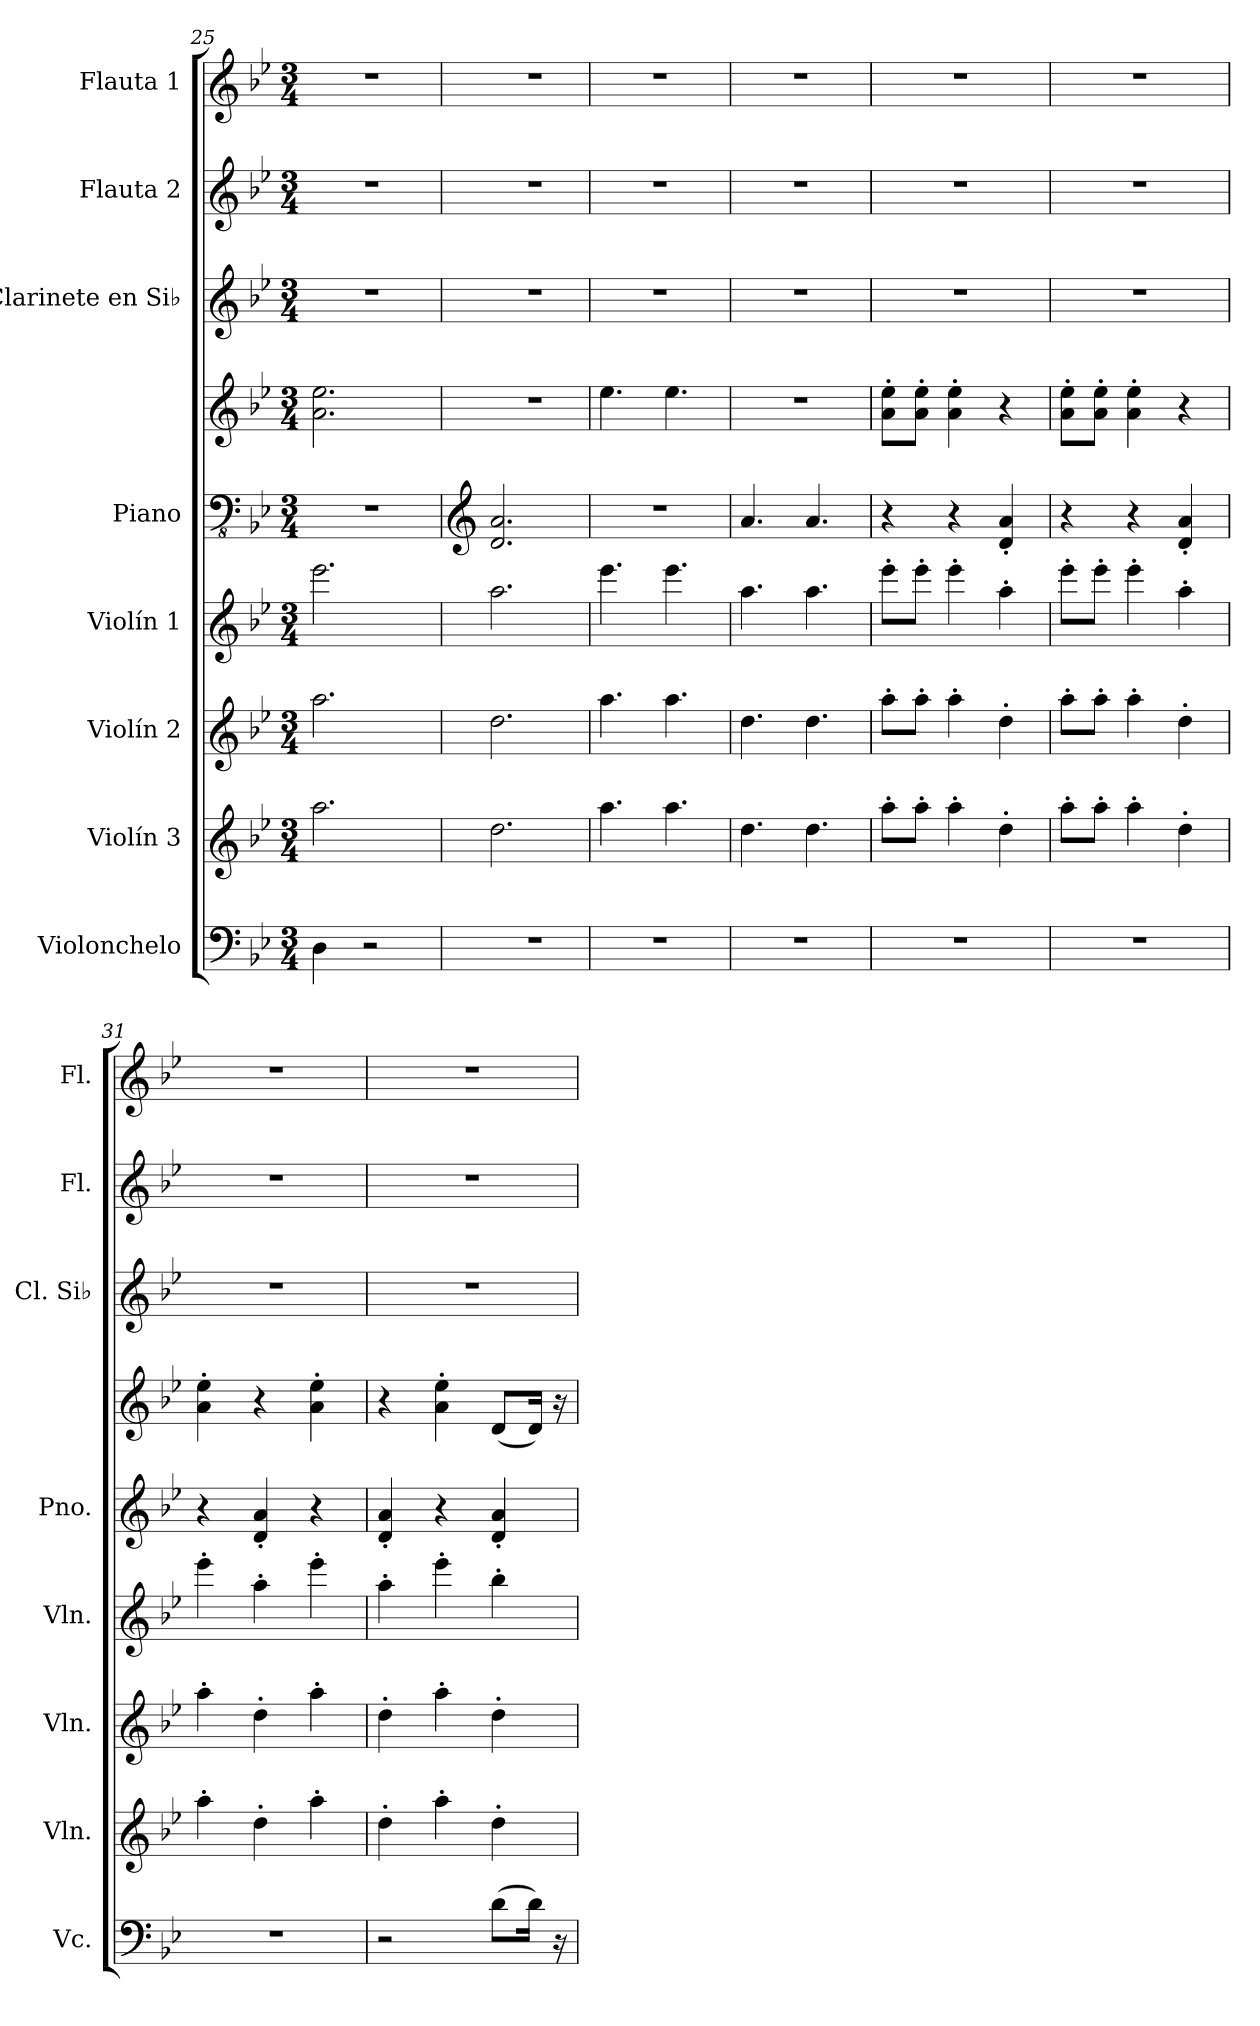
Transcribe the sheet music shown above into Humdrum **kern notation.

**kern	**kern	**kern	**kern	**kern	**kern	**kern	**kern	**kern
*part8	*part7	*part6	*part5	*part4	*part4	*part3	*part2	*part1
*staff9	*staff8	*staff7	*staff6	*staff5	*staff4	*staff3	*staff2	*staff1
*I"Violonchelo	*I"Violín 3	*I"Violín 2	*I"Violín 1	*I"Piano	*	*I"Clarinete en Si♭	*I"Flauta 2	*I"Flauta 1
*I'Vc.	*I'Vln.	*I'Vln.	*I'Vln.	*I'Pno.	*	*I'Cl. Si♭	*I'Fl.	*I'Fl.
*clefF4	*clefG2	*clefG2	*clefG2	*clefFv4	*clefG2	*clefG2	*clefG2	*clefG2
*	*	*	*	*	*	*ITrd1c2	*	*
*k[b-e-]	*k[b-e-]	*k[b-e-]	*k[b-e-]	*k[b-e-]	*k[b-e-]	*k[b-e-a-d-]	*k[b-e-]	*k[b-e-]
*M3/4	*M3/4	*M3/4	*M3/4	*M3/4	*M3/4	*M3/4	*M3/4	*M3/4
=25	=25	=25	=25	=25	=25	=25	=25	=25
4D\	2.aa\	2.aa\	2.eee-\	2.r	2.a\ 2.ee-\	2.r	2.r	2.r
2r	.	.	.	.	.	.	.	.
=26	=26	=26	=26	=26	=26	=26	=26	=26
*	*	*	*	*clefG2	*	*	*	*
2.r	2.dd\	2.dd\	2.aa\	2.d/ 2.a/	2.r	2.r	2.r	2.r
=27	=27	=27	=27	=27	=27	=27	=27	=27
2.r	4.aa\	4.aa\	4.eee-\	2.r	4.ee-\	2.r	2.r	2.r
.	4.aa\	4.aa\	4.eee-\	.	4.ee-\	.	.	.
!!LO:PB:g=z
=28	=28	=28	=28	=28	=28	=28	=28	=28
2.r	4.dd\	4.dd\	4.aa\	4.a/	2.r	2.r	2.r	2.r
.	4.dd\	4.dd\	4.aa\	4.a/	.	.	.	.
=29	=29	=29	=29	=29	=29	=29	=29	=29
2.r	8aa'\L	8aa'\L	8eee-'\L	4r	8a\' 8ee-\'L	2.r	2.r	2.r
.	8aa'\J	8aa'\J	8eee-'\J	.	8a\' 8ee-\'J	.	.	.
.	4aa'\	4aa'\	4eee-'\	4r	4a\' 4ee-\'	.	.	.
.	4dd'\	4dd'\	4aa'\	4d/' 4a/'	4r	.	.	.
=30	=30	=30	=30	=30	=30	=30	=30	=30
2.r	8aa'\L	8aa'\L	8eee-'\L	4r	8a\' 8ee-\'L	2.r	2.r	2.r
.	8aa'\J	8aa'\J	8eee-'\J	.	8a\' 8ee-\'J	.	.	.
.	4aa'\	4aa'\	4eee-'\	4r	4a\' 4ee-\'	.	.	.
.	4dd'\	4dd'\	4aa'\	4d/' 4a/'	4r	.	.	.
=31	=31	=31	=31	=31	=31	=31	=31	=31
2.r	4aa'\	4aa'\	4eee-'\	4r	4a\' 4ee-\'	2.r	2.r	2.r
.	4dd'\	4dd'\	4aa'\	4d/' 4a/'	4r	.	.	.
.	4aa'\	4aa'\	4eee-'\	4r	4a\' 4ee-\'	.	.	.
=32	=32	=32	=32	=32	=32	=32	=32	=32
2r	4dd'\	4dd'\	4aa'\	4d/' 4a/'	4r	2.r	2.r	2.r
.	4aa'\	4aa'\	4eee-'\	4r	4a\' 4ee-\'	.	.	.
(>8d\L	4dd'\	4dd'\	4bb-'\	4d/' 4a/'	(<8d/L	.	.	.
16d\Jk)	.	.	.	.	16d/Jk)	.	.	.
16r	.	.	.	.	16r	.	.	.
=	=	=	=	=	=	=	=	=
*-	*-	*-	*-	*-	*-	*-	*-	*-
